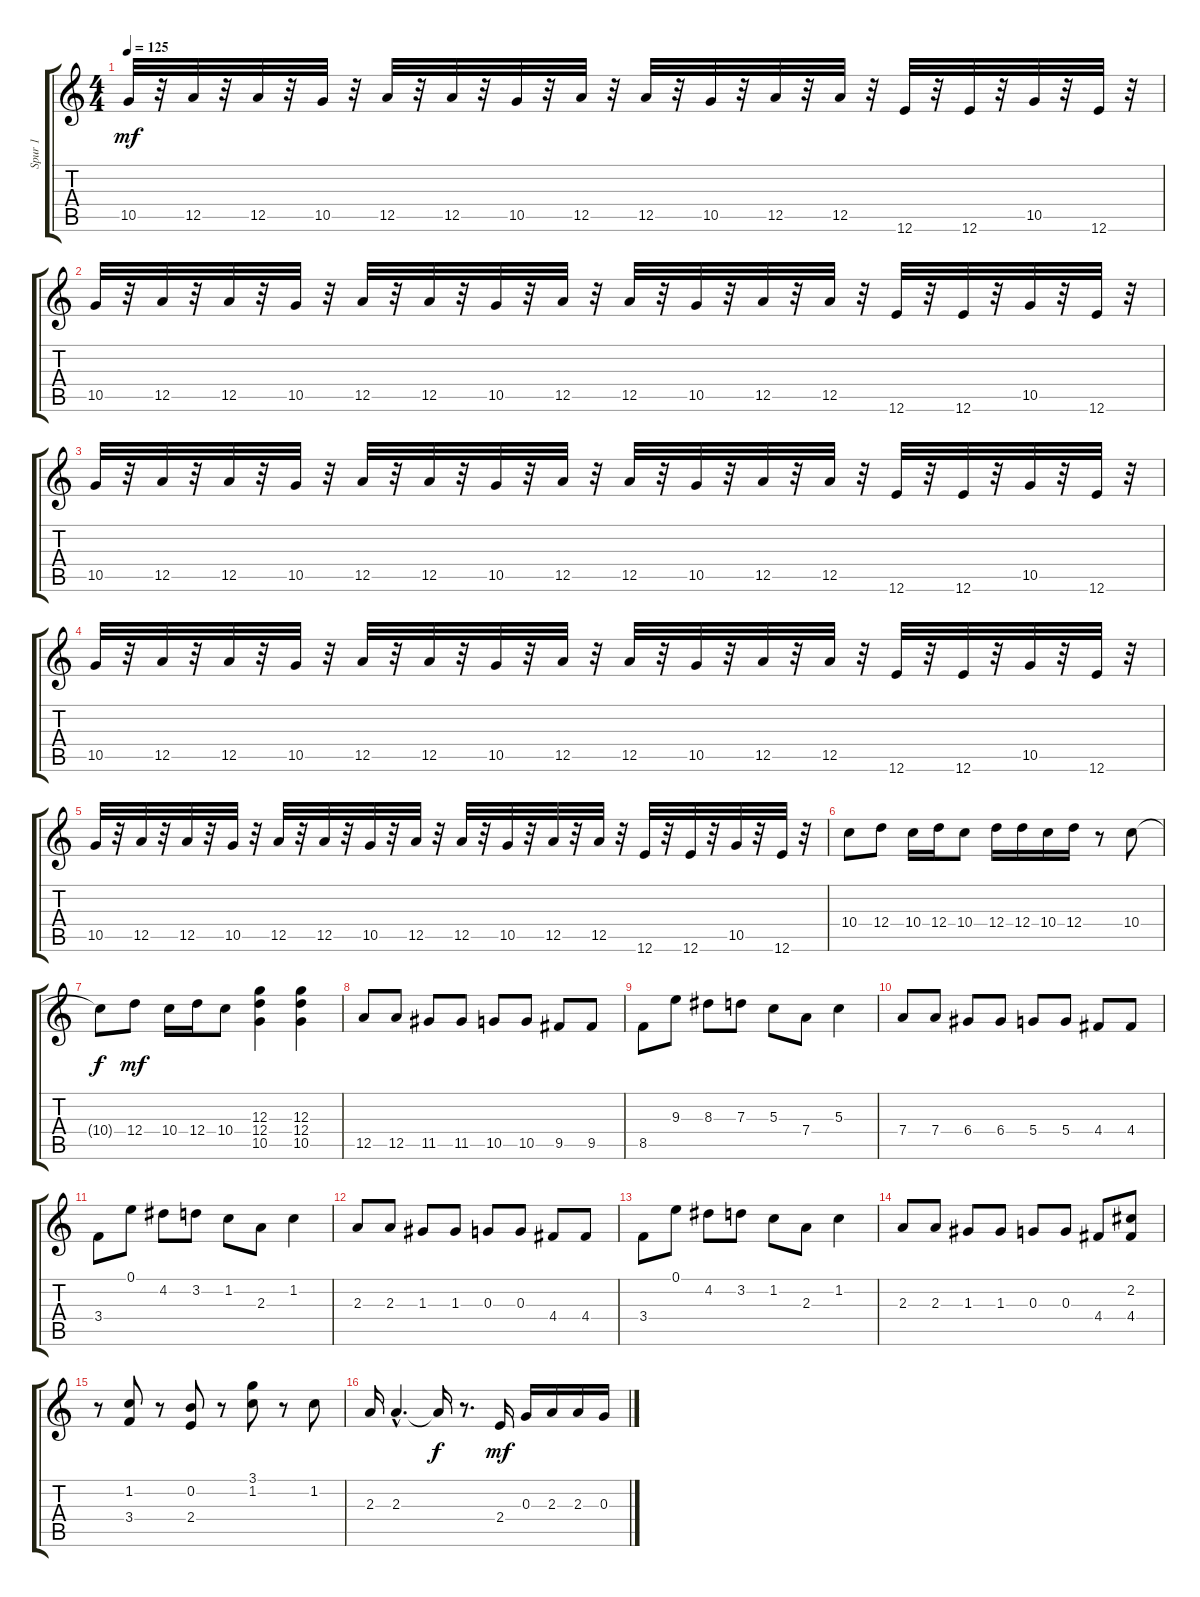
\track ("Spur 1" "Spur 1") {instrument overdrivenguitar}
\staff {score tabs}
\tuning (E4 B3 G3 D3 A2 E2) {hide}
\ts (4 4)
\tempo 125
\clef g2
\ks c
10.5.32{dy mf} r.32 12.5.32 r.32 12.5.32 r.32 10.5.32 r.32 12.5.32 r.32 12.5.32 r.32 10.5.32 r.32 12.5.32 r.32 12.5.32 r.32 10.5.32 r.32 12.5.32 r.32 12.5.32 r.32 12.6.32 r.32 12.6.32 r.32 10.5.32 r.32 12.6.32 r.32 |
10.5.32 r.32 12.5.32 r.32 12.5.32 r.32 10.5.32 r.32 12.5.32 r.32 12.5.32 r.32 10.5.32 r.32 12.5.32 r.32 12.5.32 r.32 10.5.32 r.32 12.5.32 r.32 12.5.32 r.32 12.6.32 r.32 12.6.32 r.32 10.5.32 r.32 12.6.32 r.32 |
10.5.32 r.32 12.5.32 r.32 12.5.32 r.32 10.5.32 r.32 12.5.32 r.32 12.5.32 r.32 10.5.32 r.32 12.5.32 r.32 12.5.32 r.32 10.5.32 r.32 12.5.32 r.32 12.5.32 r.32 12.6.32 r.32 12.6.32 r.32 10.5.32 r.32 12.6.32 r.32 |
10.5.32 r.32 12.5.32 r.32 12.5.32 r.32 10.5.32 r.32 12.5.32 r.32 12.5.32 r.32 10.5.32 r.32 12.5.32 r.32 12.5.32 r.32 10.5.32 r.32 12.5.32 r.32 12.5.32 r.32 12.6.32 r.32 12.6.32 r.32 10.5.32 r.32 12.6.32 r.32 |
10.5.32 r.32 12.5.32 r.32 12.5.32 r.32 10.5.32 r.32 12.5.32 r.32 12.5.32 r.32 10.5.32 r.32 12.5.32 r.32 12.5.32 r.32 10.5.32 r.32 12.5.32 r.32 12.5.32 r.32 12.6.32 r.32 12.6.32 r.32 10.5.32 r.32 12.6.32 r.32 |
10.4.8 12.4.8 10.4.16 12.4.16 10.4.8 12.4.16 12.4.16 10.4.16 12.4.16 r.8 10.4.8 |
10.4{t}.8{dy f} 12.4.8{dy mf} 10.4.16 12.4.16 10.4.8 (12.3 12.4 10.5).4 (12.3 12.4 10.5).4 |
12.5.8 12.5.8 11.5.8 11.5.8 10.5.8 10.5.8 9.5.8 9.5.8 |
8.5.8 9.3.8 8.3.8 7.3.8 5.3.8 7.4.8 5.3.4 |
7.4.8 7.4.8 6.4.8 6.4.8 5.4.8 5.4.8 4.4.8 4.4.8 |
3.4.8 0.1.8 4.2.8 3.2.8 1.2.8 2.3.8 1.2.4 |
2.3.8 2.3.8 1.3.8 1.3.8 0.3.8 0.3.8 4.4.8 4.4.8 |
3.4.8 0.1.8 4.2.8 3.2.8 1.2.8 2.3.8 1.2.4 |
2.3.8 2.3.8 1.3.8 1.3.8 0.3.8 0.3.8 4.4.8 (2.2 4.4).8 |
r.8 (1.2 3.4).8 r.8 (0.2 2.4).8 r.8 (3.1 1.2).8 r.8 1.2.8 |
2.3.16 2.3{hac}.4{d} 2.3{t}.16{dy f} r.8{d} 2.4.16{dy mf} 0.3.16 2.3.16 2.3.16 0.3.16
